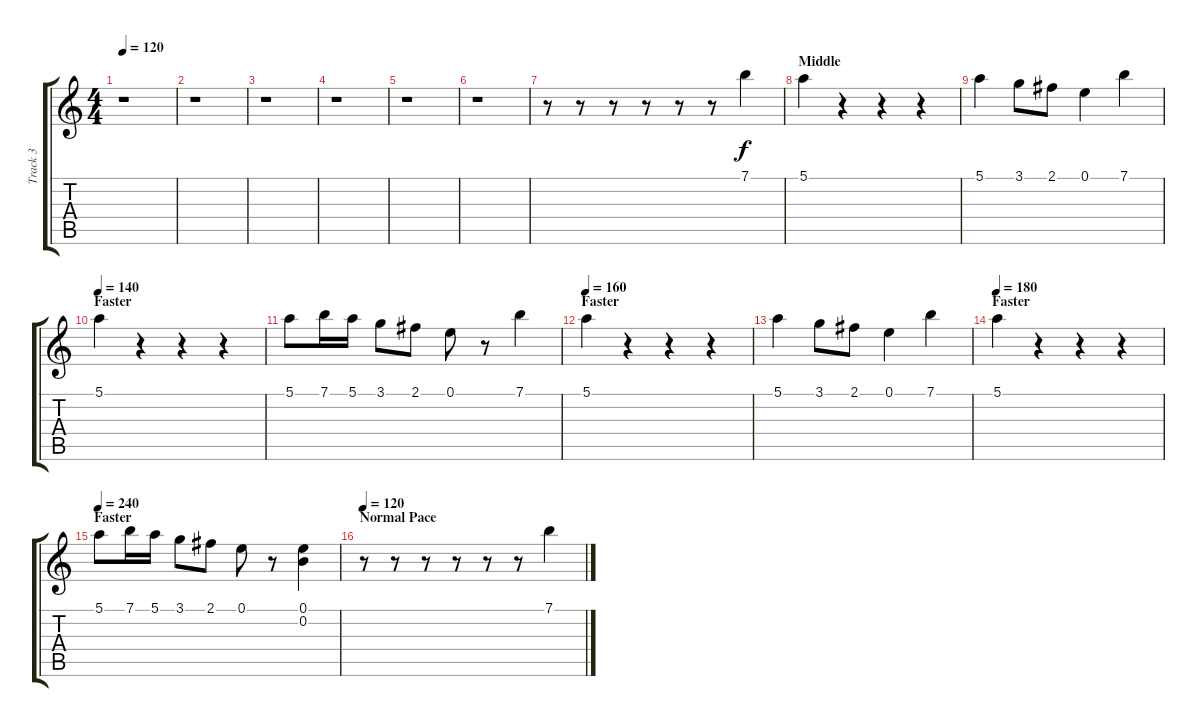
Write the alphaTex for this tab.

\track ("Track 3" "Track 3") {instrument overdrivenguitar}
\staff {score tabs}
\tuning (E4 B3 G3 D3 A2 E2) {hide}
\ts (4 4)
\tempo 120
\clef g2
\ks c
r.1{dy f} |
r.1 |
r.1 |
r.1 |
r.1 |
r.1 |
r.8 r.8 r.8 r.8 r.8 r.8 7.1.4 |
\section ("" "Middle")
5.1.4 r.4 r.4 r.4 |
5.1.4 3.1.8 2.1.8 0.1.4 7.1.4 |
\section ("" "Faster")
\tempo 140
5.1.4 r.4 r.4 r.4 |
5.1.8 7.1.16 5.1.16 3.1.8 2.1.8 0.1.8 r.8 7.1.4 |
\section ("" "Faster")
\tempo 160
5.1.4 r.4 r.4 r.4 |
5.1.4 3.1.8 2.1.8 0.1.4 7.1.4 |
\section ("" "Faster")
\tempo 180
5.1.4 r.4 r.4 r.4 |
\section ("" "Faster")
\tempo 240
5.1.8 7.1.16 5.1.16 3.1.8 2.1.8 0.1.8 r.8 (0.1 0.2).4 |
\section ("" "Normal Pace")
\tempo 120
r.8 r.8 r.8 r.8 r.8 r.8 7.1.4
